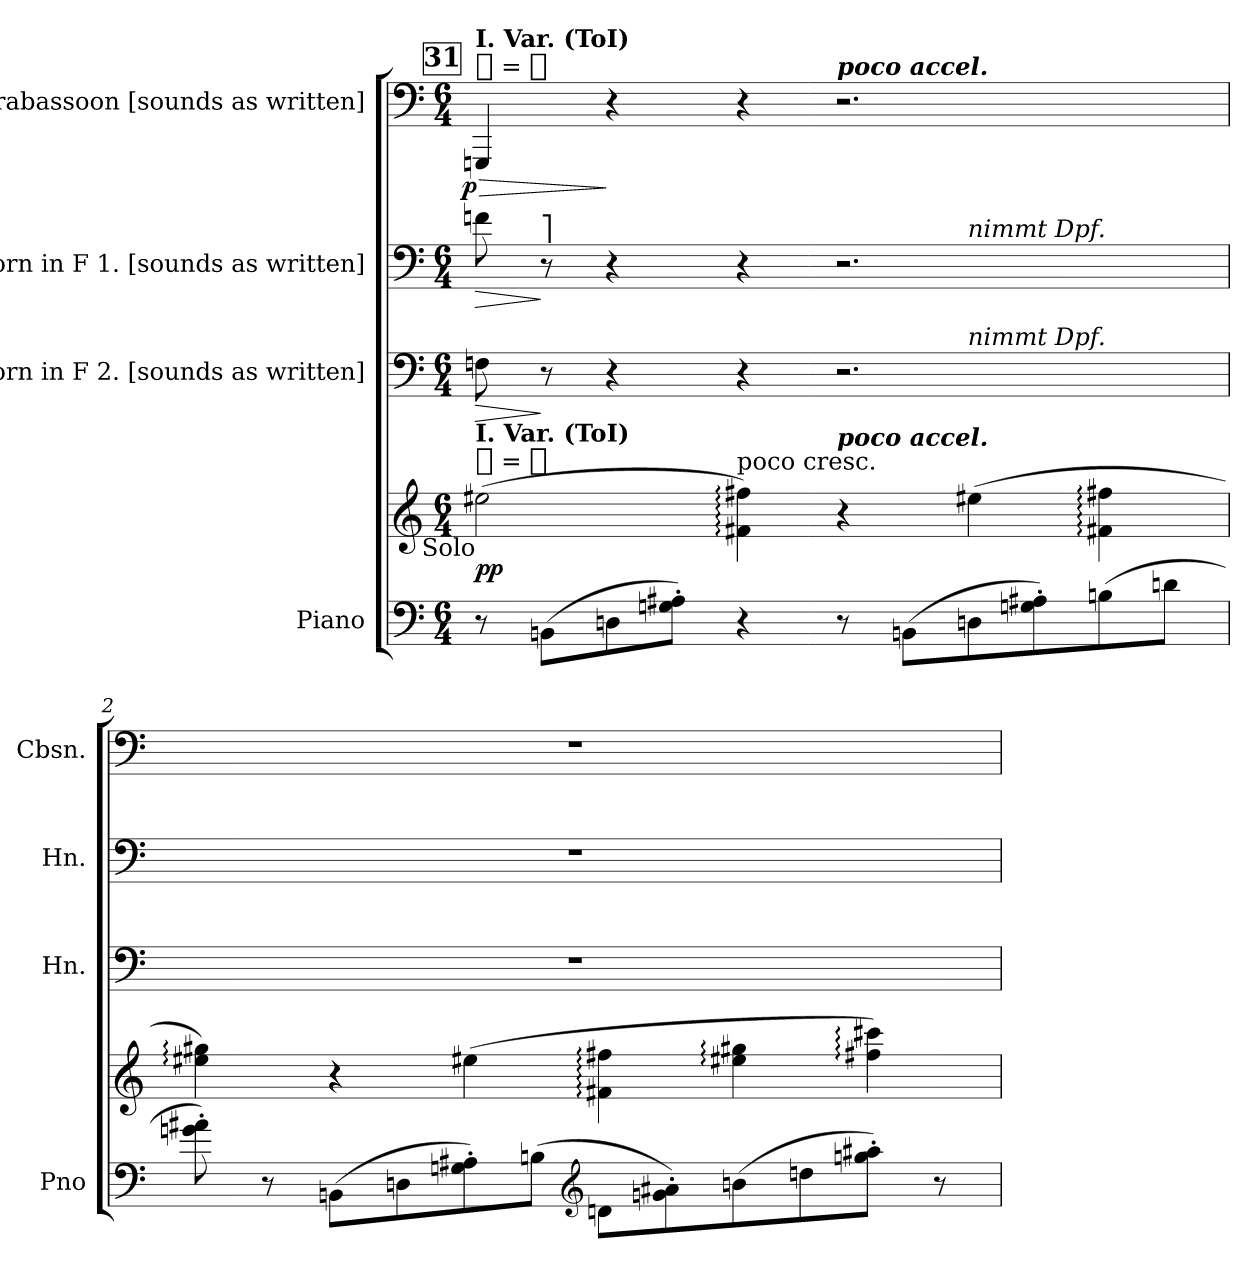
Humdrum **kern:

**kern	**kern	**dynam	**kern	**dynam	**kern	**dynam	**kern	**dynam
*part4	*part4	*part4	*part3	*part3	*part2	*part2	*part1	*part1
*staff5	*staff4	*staff4/5	*staff3	*staff3	*staff2	*staff2	*staff1	*staff1
*I"Piano	*	*	*I"Horn in F 2. [sounds as written]	*	*I"Horn in F 1. [sounds as written]	*	*I"Contrabassoon [sounds as written]	*
*I'Pno	*	*	*I'Hn.	*	*I'Hn.	*	*I'Cbsn.	*
*clefF4	*clefG2	*	*clefF4	*	*clefF4	*	*clefF4	*
*k[]	*k[]	*	*k[]	*	*k[]	*	*k[]	*
*C:	*C:	*	*C:	*	*C:	*	*C:	*
*M6/4	*M6/4	*	*M6/4	*	*M6/4	*	*M6/4	*
!!LO:REH:place=s1:t=31
=1	=1	=1	=1	=1	=1	=1	=1	=1
!	!	!	!	!	!	!	!LO:TX:a:t=[half] = [half]	!
!	!	!	!	!	!	!	!LO:TX:a:B:t=I. Var. (ToI)	!
!	!LO:TX:a:t=[half] = [half]	!	!	!	!	!	!	!
!	!LO:TX:a:B:t=I. Var. (ToI)	!	!	!	!	!	!	!
!	!LO:TX:b:rj:t=Solo	!	!	!	!	!	!	!
!	!	!	!	!LO:HP:b	!	!LO:HP:b	!	!LO:HP:b
!	!	!	!	!	!	!	!	!LO:DY:n=1:rj
*	*	*	*^	*	*^	*	*	*
8r	(2ee#X	pp	8Fni	1ryy	>	8fni	1ryy	>	4GGGn	> p
!	!	!	!	!	!	!LO:TX:a:t=⎤	!	!	!	!
(8BBnL	.	.	8r	.	]	8r	.	]	.	.
8Dn	.	.	4r	.	.	4r	.	.	4r	]
8Gn' 8A#X'J)	.	.	.	.	.	.	.	.	.	.
!	!LO:TX:t=poco cresc.	!	!	!	!	!	!	!	!	!
4r	4f#X: 4ff#X:)	.	4r	.	.	4r	.	.	4r	.
!	!	!	!	!	!	!	!	!	!LO:TX:a:Bi:t=poco accel.	!
!	!LO:TX:a:Bi:t=poco accel.	!	!	!	!	!	!	!	!	!
8r	4r	.	2.r	.	.	2.r	.	.	2.r	.
(8BBnL	.	.	.	.	.	.	.	.	.	.
!	!	!	!	!	!	!	!LO:TX:a:i:t=nimmt Dpf.	!	!	!
!	!	!	!	!LO:TX:a:i:t=nimmt Dpf.	!	!	!	!	!	!
8Dn	(4ee#X	.	.	2ryy	.	.	2ryy	.	.	.
8Gn' 8A#X')	.	.	.	.	.	.	.	.	.	.
(8Bn	4f#X: 4ff#X:	.	.	.	.	.	.	.	.	.
8dnJ	.	.	.	.	.	.	.	.	.	.
*	*	*	*v	*v	*	*	*	*	*	*
*	*	*	*	*	*v	*v	*	*	*
=2	=2	=2	=2	=2	=2	=2	=2	=2
8gn' 8a#X')	4ee#X: 4gg#X:)	.	2%3r	.	2%3r	.	2%3r	.
8r	.	.	.	.	.	.	.	.
(8BBnL	4r	.	.	.	.	.	.	.
8Dn	.	.	.	.	.	.	.	.
8Gn' 8A#X')	(4ee#X	.	.	.	.	.	.	.
(8BnJ	.	.	.	.	.	.	.	.
*clefG2	*	*	*	*	*	*	*	*
8dnL	4f#X: 4ff#X:	.	.	.	.	.	.	.
8gn' 8a#X')	.	.	.	.	.	.	.	.
(8bn	4ee#X: 4gg#X:	.	.	.	.	.	.	.
8ddn	.	.	.	.	.	.	.	.
8ggn' 8aa#X'J)	4ff#X: 4ccc#X:)	.	.	.	.	.	.	.
8r	.	.	.	.	.	.	.	.
=	=	=	=	=	=	=	=	=
*-	*-	*-	*-	*-	*-	*-	*-	*-
